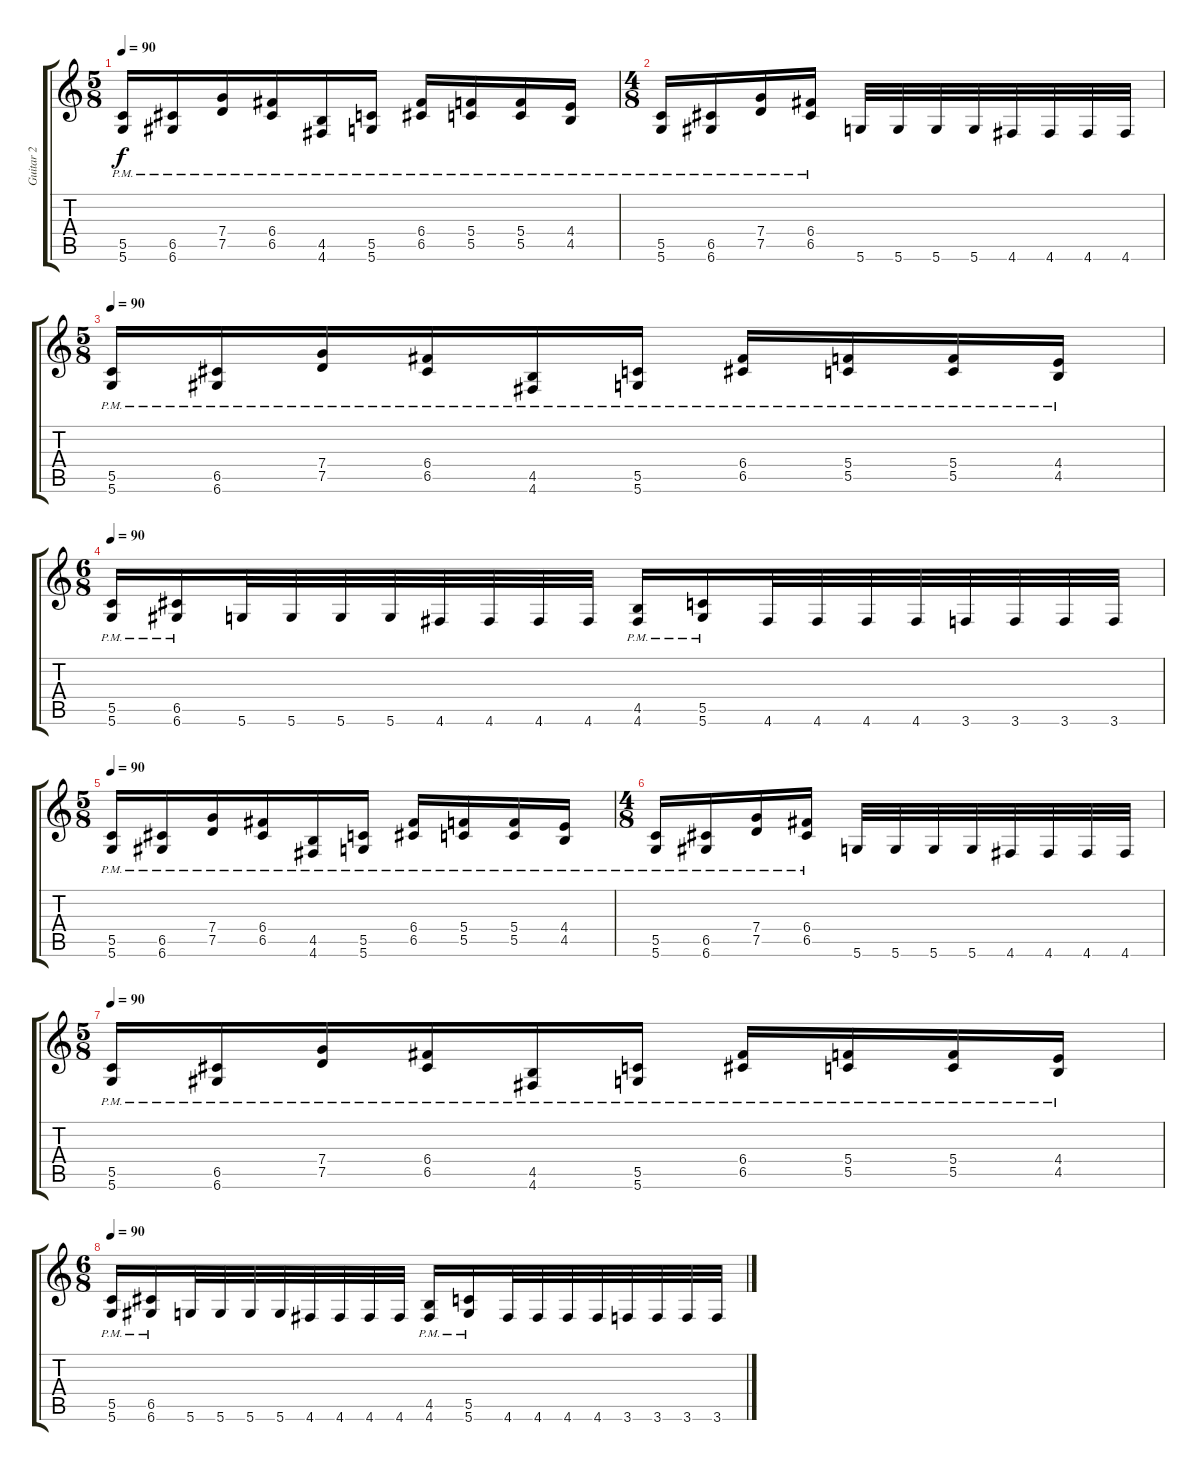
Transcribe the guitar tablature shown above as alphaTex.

\track ("Guitar 2" "Guitar 2") {instrument distortionguitar}
\staff {score tabs}
\tuning (D4 A3 F3 C3 G2 D2) {hide}
\ts (5 8)
\tempo 90
\clef g2
\ks c
(5.5{pm} 5.6{pm}).16{dy f} (6.5{pm} 6.6{pm}).16 (7.4{pm} 7.5{pm}).16 (6.4{pm} 6.5{pm}).16 (4.5{pm} 4.6{pm}).16 (5.5{pm} 5.6{pm}).16 (6.4{pm} 6.5{pm}).16 (5.4{pm} 5.5{pm}).16 (5.4{pm} 5.5{pm}).16 (4.4{pm} 4.5{pm}).16 |
\ts (4 8)
(5.5{pm} 5.6{pm}).16 (6.5{pm} 6.6{pm}).16 (7.4{pm} 7.5{pm}).16 (6.4{pm} 6.5{pm}).16 5.6.32 5.6.32 5.6.32 5.6.32 4.6.32 4.6.32 4.6.32 4.6.32 |
\ts (5 8)
\tempo 90
(5.5{pm} 5.6{pm}).16 (6.5{pm} 6.6{pm}).16 (7.4{pm} 7.5{pm}).16 (6.4{pm} 6.5{pm}).16 (4.5{pm} 4.6{pm}).16 (5.5{pm} 5.6{pm}).16 (6.4{pm} 6.5{pm}).16 (5.4{pm} 5.5{pm}).16 (5.4{pm} 5.5{pm}).16 (4.4{pm} 4.5{pm}).16 |
\ts (6 8)
\tempo 90
(5.5{pm} 5.6{pm}).16 (6.5{pm} 6.6{pm}).16 5.6.32 5.6.32 5.6.32 5.6.32 4.6.32 4.6.32 4.6.32 4.6.32 (4.5{pm} 4.6{pm}).16 (5.5{pm} 5.6{pm}).16 4.6.32 4.6.32 4.6.32 4.6.32 3.6.32 3.6.32 3.6.32 3.6.32 |
\ts (5 8)
\tempo 90
(5.5{pm} 5.6{pm}).16 (6.5{pm} 6.6{pm}).16 (7.4{pm} 7.5{pm}).16 (6.4{pm} 6.5{pm}).16 (4.5{pm} 4.6{pm}).16 (5.5{pm} 5.6{pm}).16 (6.4{pm} 6.5{pm}).16 (5.4{pm} 5.5{pm}).16 (5.4{pm} 5.5{pm}).16 (4.4{pm} 4.5{pm}).16 |
\ts (4 8)
(5.5{pm} 5.6{pm}).16 (6.5{pm} 6.6{pm}).16 (7.4{pm} 7.5{pm}).16 (6.4{pm} 6.5{pm}).16 5.6.32 5.6.32 5.6.32 5.6.32 4.6.32 4.6.32 4.6.32 4.6.32 |
\ts (5 8)
\tempo 90
(5.5{pm} 5.6{pm}).16 (6.5{pm} 6.6{pm}).16 (7.4{pm} 7.5{pm}).16 (6.4{pm} 6.5{pm}).16 (4.5{pm} 4.6{pm}).16 (5.5{pm} 5.6{pm}).16 (6.4{pm} 6.5{pm}).16 (5.4{pm} 5.5{pm}).16 (5.4{pm} 5.5{pm}).16 (4.4{pm} 4.5{pm}).16 |
\ts (6 8)
\tempo 90
(5.5{pm} 5.6{pm}).16 (6.5{pm} 6.6{pm}).16 5.6.32 5.6.32 5.6.32 5.6.32 4.6.32 4.6.32 4.6.32 4.6.32 (4.5{pm} 4.6{pm}).16 (5.5{pm} 5.6{pm}).16 4.6.32 4.6.32 4.6.32 4.6.32 3.6.32 3.6.32 3.6.32 3.6.32
